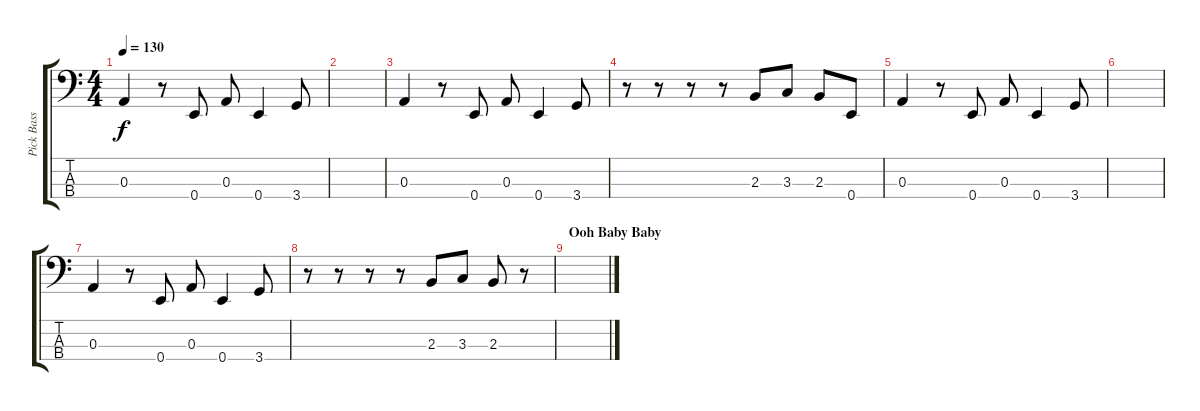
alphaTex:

\track ("Pick Bass" "Pick Bass") {instrument electricbasspick}
\staff {score tabs}
\tuning (G2 D2 A1 E1) {hide}
\ts (4 4)
\tempo 130
\clef f4
\ks c
0.3.4{dy f} r.8 0.4.8 0.3.8 0.4.4 3.4.8 |
|
0.3.4 r.8 0.4.8 0.3.8 0.4.4 3.4.8 |
r.8 r.8 r.8 r.8 2.3.8 3.3.8 2.3.8 0.4.8 |
0.3.4 r.8 0.4.8 0.3.8 0.4.4 3.4.8 |
|
0.3.4 r.8 0.4.8 0.3.8 0.4.4 3.4.8 |
r.8 r.8 r.8 r.8 2.3.8 3.3.8 2.3.8 r.8 |
\section ("" "Ooh Baby Baby")
